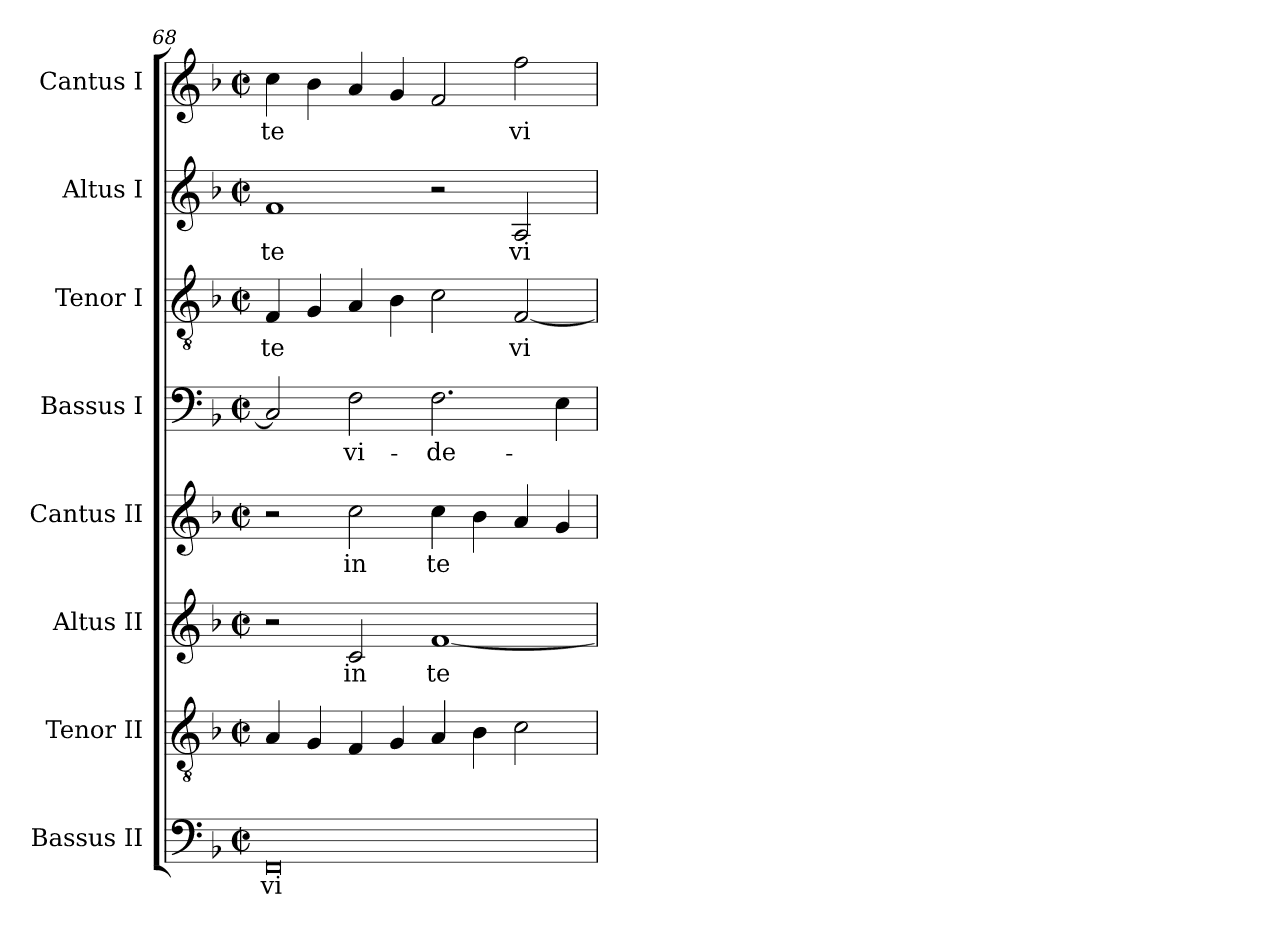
**kern	**text	**kern	**kern	**text	**kern	**text	**kern	**text	**kern	**text	**kern	**text	**kern	**text
*part8	*part8	*part7	*part6	*part6	*part5	*part5	*part4	*part4	*part3	*part3	*part2	*part2	*part1	*part1
*staff8	*staff8	*staff7	*staff6	*staff6	*staff5	*staff5	*staff4	*staff4	*staff3	*staff3	*staff2	*staff2	*staff1	*staff1
*I"Bassus II	*	*I"Tenor II	*I"Altus II	*	*I"Cantus II	*	*I"Bassus I	*	*I"Tenor I	*	*I"Altus I	*	*I"Cantus I	*
*clefF4	*	*clefGv2	*clefG2	*	*clefG2	*	*clefF4	*	*clefGv2	*	*clefG2	*	*clefG2	*
*k[b-]	*	*k[b-]	*k[b-]	*	*k[b-]	*	*k[b-]	*	*k[b-]	*	*k[b-]	*	*k[b-]	*
*F:	*	*F:	*F:	*	*F:	*	*F:	*	*F:	*	*F:	*	*F:	*
*M2/2	*	*M2/2	*M2/2	*	*M2/2	*	*M2/2	*	*M2/2	*	*M2/2	*	*M2/2	*
*met(c|)	*	*met(c|)	*met(c|)	*	*met(c|)	*	*met(c|)	*	*met(c|)	*	*met(c|)	*	*met(c|)	*
=68	=68	=68	=68	=68	=68	=68	=68	=68	=68	=68	=68	=68	=68	=68
!	!LO:LY:b:cj	!	!	!	!	!	!	!	!	!LO:LY:b:cj	!	!LO:LY:b:cj	!	!LO:LY:b:cj
0FF	vi	4A/	2r	.	2r	.	2C/]	.	4F/	te	1f	te	4cc\	te
.	.	4G/	.	.	.	.	.	.	4G/	.	.	.	4b-\	.
!	!	!	!	!LO:LY:b:cj	!	!LO:LY:b:cj	!	!LO:LY:b:cj	!	!	!	!	!	!
.	.	4F/	2c/	in	2cc\	in	2F\	vi-	4A/	.	.	.	4a/	.
.	.	4G/	.	.	.	.	.	.	4B-\	.	.	.	4g/	.
!	!	!	!	!LO:LY:b:cj	!	!LO:LY:b:cj	!	!LO:LY:b:cj	!	!	!	!	!	!
.	.	4A/	[>1f	te	4cc\	te	2.F\	-de-	2c\	.	2r	.	2f/	.
.	.	4B-\	.	.	4b-\	.	.	.	.	.	.	.	.	.
!	!	!	!	!	!	!	!	!	!	!LO:LY:b:cj	!	!LO:LY:b:cj	!	!LO:LY:b:cj
.	.	2c\	.	.	4a/	.	.	.	[>2F/	vi-	2A/	vi-	2ff\	vi-
.	.	.	.	.	4g/	.	4E\	.	.	.	.	.	.	.
=	=	=	=	=	=	=	=	=	=	=	=	=	=	=
*-	*-	*-	*-	*-	*-	*-	*-	*-	*-	*-	*-	*-	*-	*-
